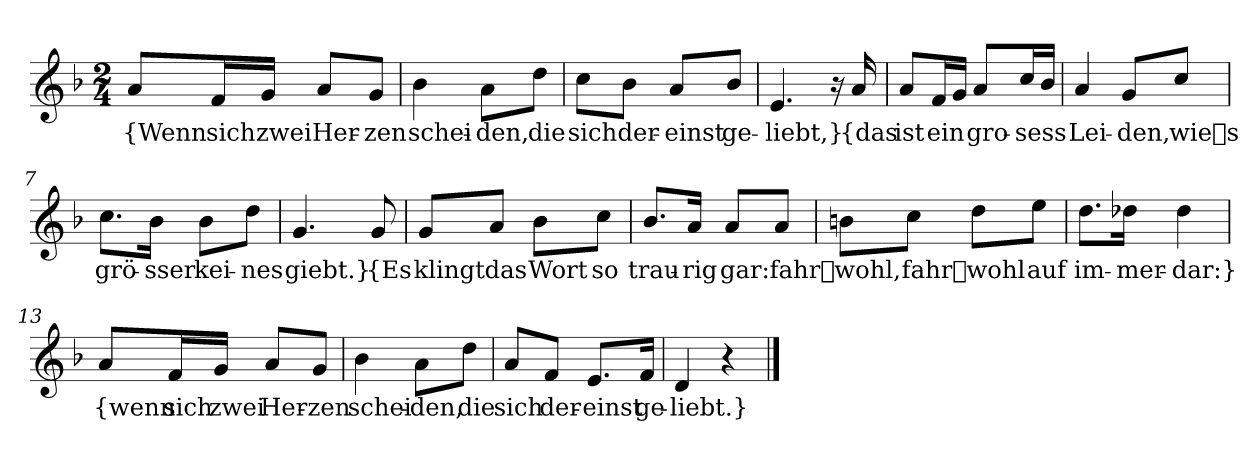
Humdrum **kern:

**kern	**text
*part1	*part1
*staff1	*staff1
*clefG2	*
*k[b-]	*
*M2/4	*
=1	=1
8a/L	{Wenn
16f/L	sich
16g/JJ	zwei
8a/L	Her-
8g/J	-zen
=2	=2
4b-	schei-
8a\L	-den,
8dd\J	die
=3	=3
8cc\L	sich
8b-\J	der-
8a/L	-einst
8b-/J	ge-
=4	=4
4.e	-liebt,}
16r	.
16a	{das
=5	=5
8a/L	ist
16f/L	ein
16g/JJ	.
8a/L	gro-
16cc/L	-sess
16b-/JJ	.
=6	=6
4a	Lei-
8g/L	-den,
8cc/J	wies
=7	=7
8.cc\L	grö-
16b-\Jk	-sser
8b-\L	kei-
8dd\J	-nes
=8	=8
4.g	giebt.}
8g	{Es
=9	=9
8g/L	klingt
8a/J	das
8b-\L	Wort
8cc\J	so
=10	=10
8.b-/L	trau-
16a/Jk	-rig
8a/L	gar:
8a/J	fahr
=11	=11
8bn\L	wohl,
8cc\J	fahr
8dd\L	wohl
8ee\J	auf
=12	=12
8.dd\L	im-
16dd-X\Jk	-mer-
4dd-	-dar:}
=13	=13
8a/L	{wenn
16f/L	sich
16g/JJ	zwei
8a/L	Her-
8g/J	-zen
=14	=14
4b-	schei-
8a\L	-den,
8dd\J	die
=15	=15
8a/L	sich
8f/J	der-
8.e/L	-einst
16f/Jk	ge-
=16	=16
4d	-liebt.}
4r	.
==	==
*-	*-
